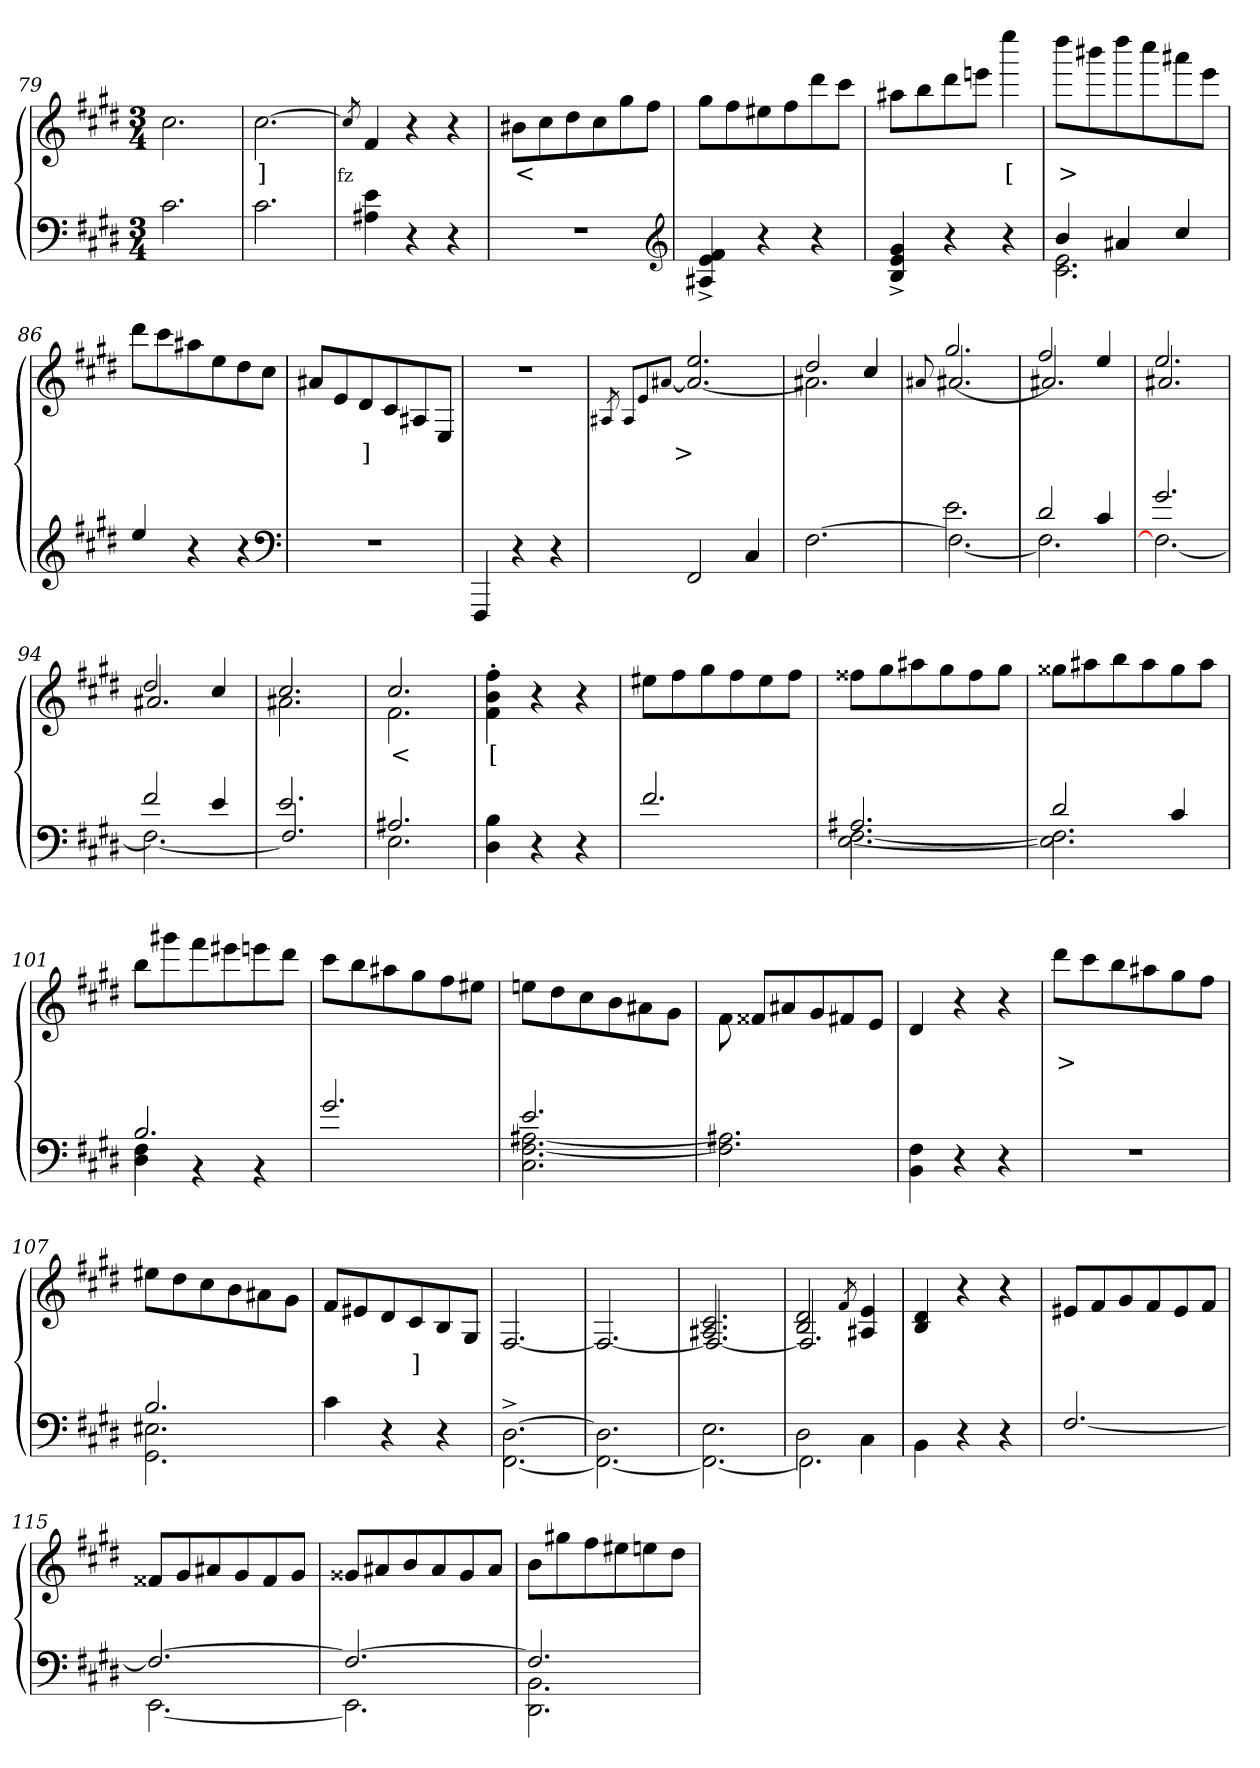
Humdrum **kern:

**kern	**kern	**text
*part2	*part1	*part1
*staff2	*staff1	*staff1
*clefF4	*clefG2	*
*k[f#c#g#d#]	*k[f#c#g#d#]	*
*M3/4	*M3/4	*
=79	=79	=79
2.c#	2.cc#	.
=80	=80	=80
2.c#	[2.cc#	]
=81	=81	=81
.	8qcc#/]	fz
4e 4A#X	4f#	.
4r	4r	.
4r	4r	.
=82	=82	=82
2.r	8b#XL	<
.	8cc#	.
.	8dd#	.
.	8cc#	.
.	8gg#	.
.	8ff#J	.
*clefG2	*	*
=83	=83	=83
4f#^> 4e^> 4A#X^>	8gg#L	.
.	8ff#	.
4r	8ee#X	.
.	8ff#	.
4r	8ddd#	.
.	8ccc#J	.
=84	=84	=84
4g#^> 4e^> 4B^>	8aa#XL	.
.	8bb	.
4r	8ddd#	.
.	8eeenJ	.
4r	4eeee	[
=85	=85	=85
*^	*	*
4b	2.e 2.c#	8dddd#L	>
.	.	8bbb#X	.
4a#X	.	8dddd#	.
.	.	8cccc#	.
4cc#	.	8aaa#X	.
.	.	8eeeJ	.
*v	*v	*	*
=86	=86	=86
4ee/	8ddd#L	.
.	8ccc#	.
4r	8aa#X	.
.	8ee	.
4r	8dd#	.
.	8cc#J	.
*clefF4	*	*
=87	=87	=87
2.r	8a#XL	.
.	8e	.
.	8d#	]
.	8c#	.
.	8A#	.
.	8EJ	.
=88	=88	=88
4FFF#	2.r	.
4r	.	.
4r	.	.
=89	=89	=89
.	8qA#X/	.
.	8qqA#/L	.
.	8qqe/	.
.	[8qqa#/J	.
2FF#	2.ee/ 2.a#_	>
4C#	.	.
=90	=90	=90
*	*^	*
[2.F#	2dd#	2.a#X]	.
.	4cc#	.	.
=91	=91	=91	=91
.	8qqa#X/	.	.
*^	*	*	*
2.e\	2.F#_	2.gg#	[2.a#/	.
=92	=92	=92	=92	=92
2d#	2.F#]	2ff#	2.a#X/]	.
4c#	.	4ee	.	.
=93	=93	=93	=93	=93
2.g#	2.F#_	2.ee	2.a#X/	.
=94	=94	=94	=94	=94
2f#	2.F#_	2dd#	2.a#X/	.
4e	.	4cc#	.	.
=95	=95	=95	=95	=95
2.e	2.F#/]	2.cc#	2.a#X	.
=96	=96	=96	=96	=96
2.A#X	2.E	2.cc#	2.f#	<
*v	*v	*	*	*
*	*v	*v	*
=97	=97	=97
4B 4D#	4ff#'> 4b'> 4f#'>	[
4r	4r	.
4r	4r	.
=98	=98	=98
2.f#/	8ee#XL	.
.	8ff#	.
.	8gg#	.
.	8ff#	.
.	8ee#	.
.	8ff#J	.
=99	=99	=99
*^	*	*
2.A#X	[2.F# [2.E	8ff##XL	.
.	.	8gg#	.
.	.	8aa#X	.
.	.	8gg#	.
.	.	8ff##	.
.	.	8gg#J	.
=100	=100	=100	=100
2d#	2.F#] 2.E]	8gg##XL	.
.	.	8aa#X	.
.	.	8bb	.
.	.	8aa#	.
4c#	.	8gg##	.
.	.	8aa#J	.
=101	=101	=101	=101
2.B	4F# 4D#	8bbL	.
.	.	8ggg#X	.
.	4r	8fff#	.
.	.	8eee#X	.
.	4r	8eeen	.
.	.	8ddd#J	.
*v	*v	*	*
=102	=102	=102
2.g#/	8ccc#L	.
.	8bb	.
.	8aa#X	.
.	8gg#	.
.	8ff#	.
.	8ee#XJ	.
=103	=103	=103
*^	*	*
2.e	[2.A#X [2.F# 2.C#	8eenL	.
.	.	8dd#	.
.	.	8cc#	.
.	.	8b	.
.	.	8a#X	.
.	.	8g#J	.
*v	*v	*	*
=104	=104	=104
2.A#X] 2.F#]	8f#\	.
.	8f##XL	.
.	8a#X	.
.	8g#	.
.	8f#X	.
.	8eJ	.
=105	=105	=105
4F# 4BB	4d#	.
4r	4r	.
4r	4r	.
=106	=106	=106
2.r	8ddd#L	>
.	8ccc#	.
.	8bb	.
.	8aa#X	.
.	8gg#	.
.	8ff#J	.
=107	=107	=107
*^	*	*
2.B	2.E#X 2.GG#	8ee#XL	.
.	.	8dd#	.
.	.	8cc#	.
.	.	8b	.
.	.	8a#X	.
.	.	8g#J	.
*v	*v	*	*
=108	=108	=108
4c#	8f#L	.
.	8e#X	.
4r	8d#	.
.	8c#	]
4r	8B	.
.	8G#J	.
=109	=109	=109
[2.D#^> [2.FF#\^>	[2.F#/	.
=110	=110	=110
2.D#\] 2.FF#\_	2.F#/_	.
=111	=111	=111
*	*^	*
2.E\ 2.FF#_	2.c# 2.A#X	2.F#/_	.
=112	=112	=112	=112
*^	*	*	*
2D#\	2.FF#]	2d# 2B	2.F#/]	.
.	.	8qf#/	.	.
4C#\	.	4e 4A#X	.	.
*v	*v	*	*	*
*	*v	*v	*
=113	=113	=113
4BB\	4d# 4B	.
4r	4r	.
4r	4r	.
=114	=114	=114
[2.F#/	8e#XL	.
.	8f#	.
.	8g#	.
.	8f#	.
.	8e#	.
.	8f#J	.
=115	=115	=115
*^	*	*
2.F#_	[2.EE	8f##XL	.
.	.	8g#	.
.	.	8a#X	.
.	.	8g#	.
.	.	8f##	.
.	.	8g#J	.
=116	=116	=116	=116
2.F#_	2.EE]	8g##XL	.
.	.	8a#X	.
.	.	8b	.
.	.	8a#	.
.	.	8g##	.
.	.	8a#J	.
=117	=117	=117	=117
2.F#]	2.BB 2.DD#	8bL	.
.	.	8gg#X	.
.	.	8ff#	.
.	.	8ee#X	.
.	.	8een	.
.	.	8dd#J	.
*v	*v	*	*
=	=	=
*-	*-	*-
